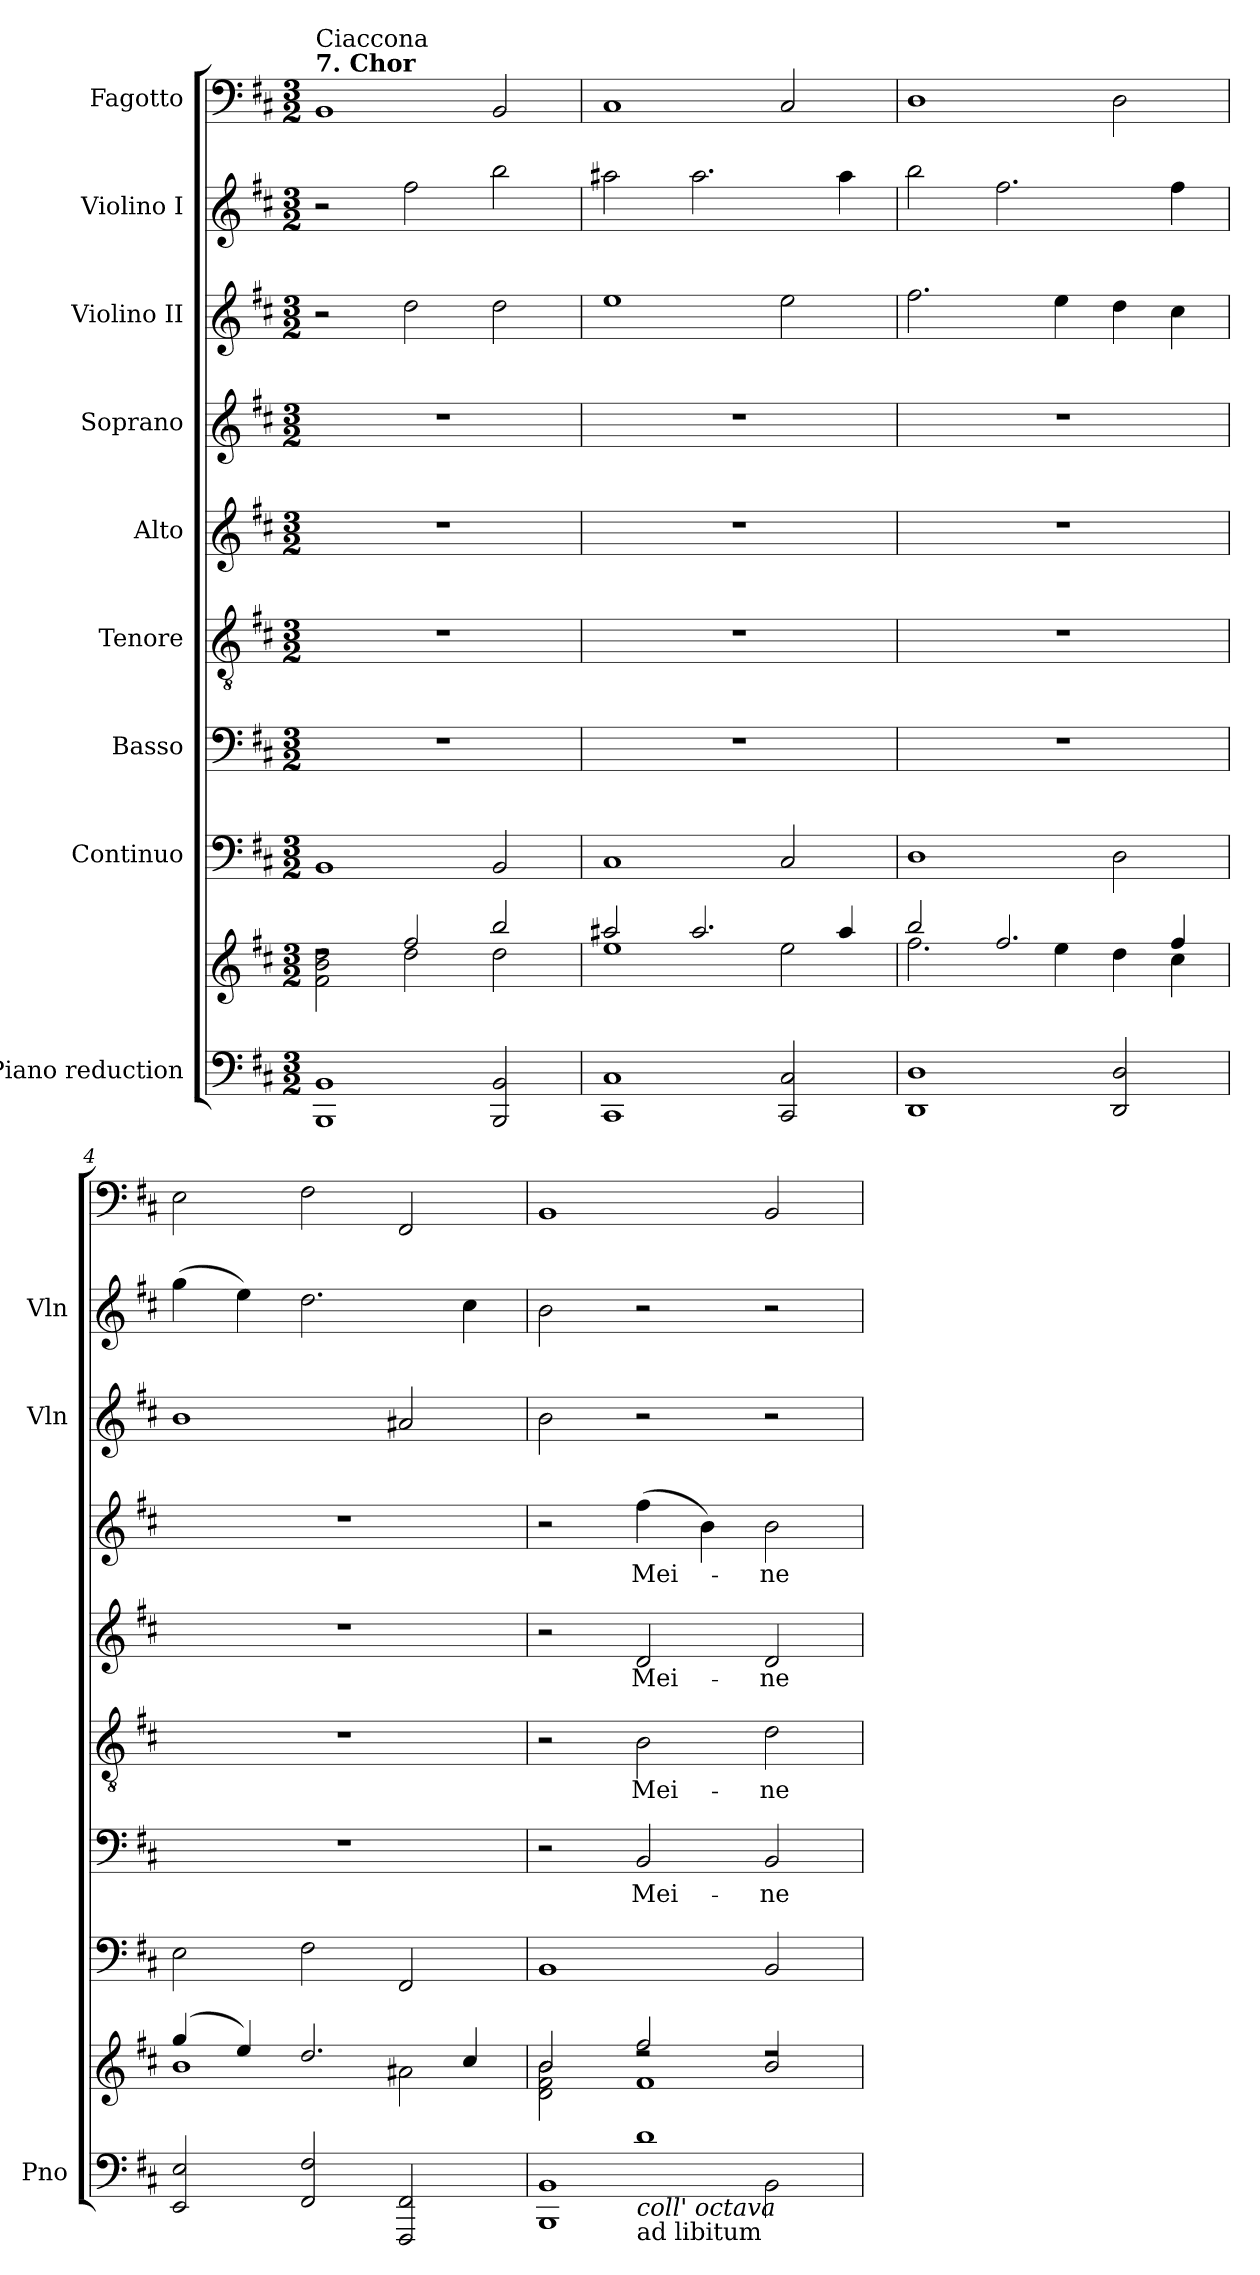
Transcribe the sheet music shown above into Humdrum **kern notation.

**kern	**kern	**kern	**kern	**text	**kern	**text	**kern	**text	**kern	**text	**kern	**kern	**kern
*part9	*part9	*part8	*part7	*part7	*part6	*part6	*part5	*part5	*part4	*part4	*part3	*part2	*part1
*staff10	*staff9	*staff8	*staff7	*staff7	*staff6	*staff6	*staff5	*staff5	*staff4	*staff4	*staff3	*staff2	*staff1
*I"Piano reduction	*	*I"Continuo	*I"Basso	*	*I"Tenore	*	*I"Alto	*	*I"Soprano	*	*I"Violino II	*I"Violino I	*I"Fagotto
*I'Pno	*	*	*	*	*	*	*	*	*	*	*I'Vln	*I'Vln	*
*clefF4	*clefG2	*clefF4	*clefF4	*	*clefGv2	*	*clefG2	*	*clefG2	*	*clefG2	*clefG2	*clefF4
*k[f#c#]	*k[f#c#]	*k[f#c#]	*k[f#c#]	*	*k[f#c#]	*	*k[f#c#]	*	*k[f#c#]	*	*k[f#c#]	*k[f#c#]	*k[f#c#]
*M3/2	*M3/2	*M3/2	*M3/2	*	*M3/2	*	*M3/2	*	*M3/2	*	*M3/2	*M3/2	*M3/2
=1	=1	=1	=1	=1	=1	=1	=1	=1	=1	=1	=1	=1	=1
*	*^	*	*	*	*	*	*	*	*	*	*	*	*
!	!	!	!	!	!	!	!	!	!	!	!	!	!	!LO:TX:a:B:t=7. Chor
!	!	!	!	!	!	!	!	!	!	!	!	!	!	!LO:TX:a:t=Ciaccona
1BBB 1BB	2rdd	2f#\ 2b\ 2dd\	1BB	1.r	.	1.r	.	1.r	.	1.r	.	2r	2r	1BB
.	2ff#/	2dd\	.	.	.	.	.	.	.	.	.	2dd\	2ff#\	.
2BBB/ 2BB/	2bb/	2dd\	2BB/	.	.	.	.	.	.	.	.	2dd\	2bb\	2BB/
=2	=2	=2	=2	=2	=2	=2	=2	=2	=2	=2	=2	=2	=2	=2
1CC# 1C#	2aa#X/	1ee	1C#	1.r	.	1.r	.	1.r	.	1.r	.	1ee	2aa#X\	1C#
.	2.aa#/	.	.	.	.	.	.	.	.	.	.	.	2.aa#\	.
2CC#/ 2C#/	.	2ee\	2C#/	.	.	.	.	.	.	.	.	2ee\	.	2C#/
.	4aa#/	.	.	.	.	.	.	.	.	.	.	.	4aa#\	.
=3	=3	=3	=3	=3	=3	=3	=3	=3	=3	=3	=3	=3	=3	=3
1DD 1D	2bb/	2.ff#\	1D	1.r	.	1.r	.	1.r	.	1.r	.	2.ff#\	2bb\	1D
.	2.ff#/	.	.	.	.	.	.	.	.	.	.	.	2.ff#\	.
.	.	4ee\	.	.	.	.	.	.	.	.	.	4ee\	.	.
2DD/ 2D/	.	4dd\	2D\	.	.	.	.	.	.	.	.	4dd\	.	2D\
.	4ff#/	4cc#\	.	.	.	.	.	.	.	.	.	4cc#\	4ff#\	.
=4	=4	=4	=4	=4	=4	=4	=4	=4	=4	=4	=4	=4	=4	=4
2EE/ 2E/	(>4gg/	1b	2E\	1.r	.	1.r	.	1.r	.	1.r	.	1b	(>4gg\	2E\
.	4ee/)	.	.	.	.	.	.	.	.	.	.	.	4ee\)	.
2FF#/ 2F#/	2.dd/	.	2F#\	.	.	.	.	.	.	.	.	.	2.dd\	2F#\
2FFF#/ 2FF#/	.	2a#X\	2FF#/	.	.	.	.	.	.	.	.	2a#X/	.	2FF#/
.	4cc#/	.	.	.	.	.	.	.	.	.	.	.	4cc#\	.
=5	=5	=5	=5	=5	=5	=5	=5	=5	=5	=5	=5	=5	=5	=5
*^	*	*^	*	*	*	*	*	*	*	*	*	*	*	*
2ryy	1BBB 1BB	2b/	2d!\ 2f#!\ 2b\	2ryy	1BB	2r	.	2r	.	2r	.	2r	.	2b\	2b\	1BB
!LO:TX:b:i:t=coll' octava	!	!	!	!	!	!	!	!	!	!	!	!	!	!	!	!
!LO:TX:b:t=ad libitum	!	!	!	!	!	!	!	!	!	!	!	!	!	!	!	!
!	!	!	!	!	!	!	!LO:LY:b	!	!LO:LY:b	!	!LO:LY:b	!	!LO:LY:b	!	!	!
1d!	.	2rdd	1f#!	2ff#!/	.	2BB/	Mei-	2B\	Mei-	2d/	Mei-	(>4ff#\	Mei-	2r	2r	.
.	.	.	.	.	.	.	.	.	.	.	.	4b\)	.	.	.	.
!	!	!	!	!	!	!	!LO:LY:b	!	!LO:LY:b	!	!LO:LY:b	!	!LO:LY:b	!	!	!
.	2BB\	2rdd	.	2b!/	2BB/	2BB/	ne	2d\	ne	2d/	ne	2b\	-ne	2r	2r	2BB/
*v	*v	*	*	*	*	*	*	*	*	*	*	*	*	*	*	*
*	*v	*v	*v	*	*	*	*	*	*	*	*	*	*	*	*
=	=	=	=	=	=	=	=	=	=	=	=	=	=
*-	*-	*-	*-	*-	*-	*-	*-	*-	*-	*-	*-	*-	*-
